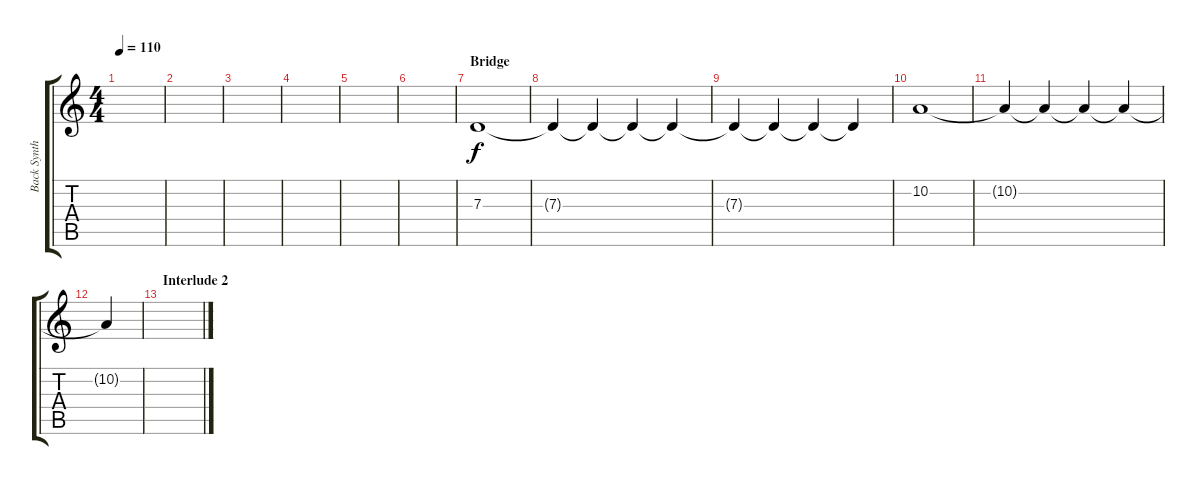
\track ("Back Synth" "Back Synth") {instrument lead1square}
\staff {score tabs}
\tuning (E4 B3 G3 D3 A2 E2) {hide}
\ts (4 4)
\tempo 110
\clef g2
\ks c
|
|
|
|
|
|
\section ("" "Bridge")
7.3.1 |
7.3{t}.4 7.3{t}.4 7.3{t}.4 7.3{t}.4 |
7.3{t}.4 7.3{t}.4 7.3{t}.4 7.3{t}.4 |
10.2.1 |
10.2{t}.4 10.2{t}.4 10.2{t}.4 10.2{t}.4 |
10.2{t}.4 |
\section ("" "Interlude 2")
